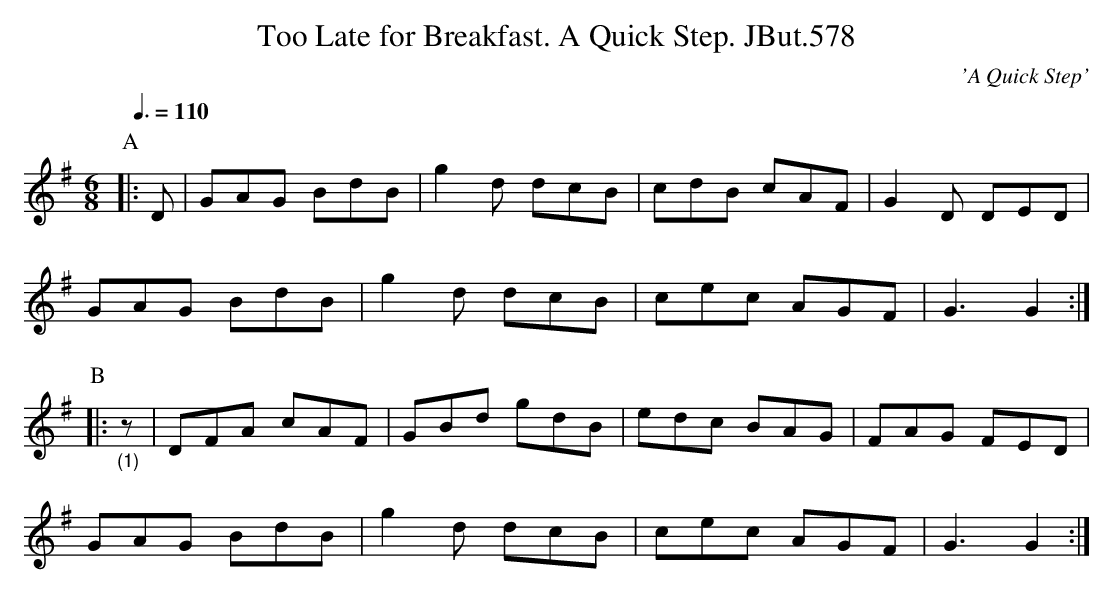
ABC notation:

X:1
T:Too Late for Breakfast. A Quick Step. JBut.578
C: 'A Quick Step'
M:6/8
Q:3/8=110
L:1/8
K:G
P:A
|: D | GAG BdB | g2d dcB | cdB cAF | G2D DED |
GAG BdB | g2d dcB | cec AGF | G3 G2 :|
P:B
|: "_(1)"z | DFA cAF | GBd gdB | edc BAG | FAG FED |
GAG BdB | g2d dcB | cec AGF | G3 G2 :|
